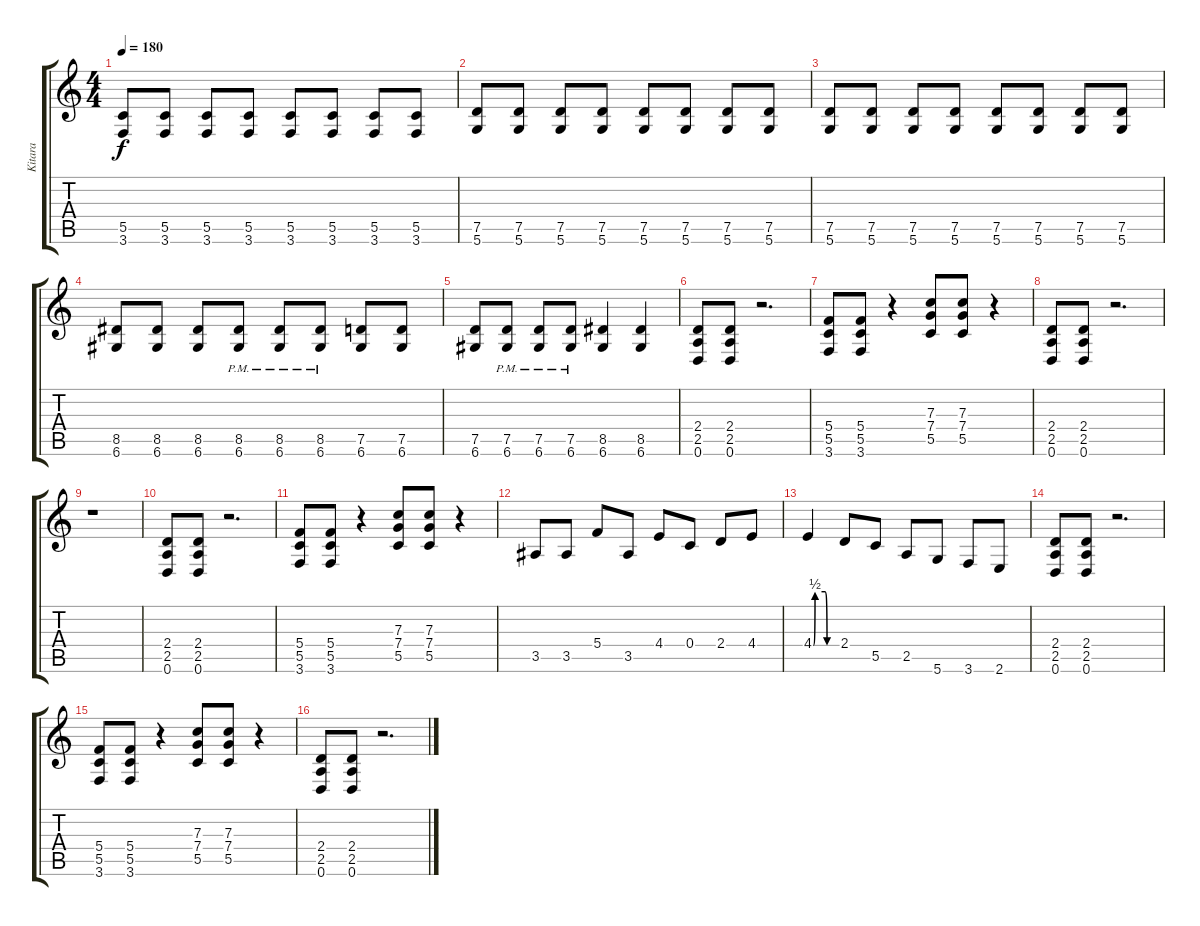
\track ("Kitara" "Kitara") {instrument distortionguitar}
\staff {score tabs}
\tuning (D4 A3 F3 C3 G2 D2) {hide}
\ts (4 4)
\tempo 180
\clef g2
\ks c
(5.5 3.6).8{dy f} (5.5 3.6).8 (5.5 3.6).8 (5.5 3.6).8 (5.5 3.6).8 (5.5 3.6).8 (5.5 3.6).8 (5.5 3.6).8 |
(7.5 5.6).8 (7.5 5.6).8 (7.5 5.6).8 (7.5 5.6).8 (7.5 5.6).8 (7.5 5.6).8 (7.5 5.6).8 (7.5 5.6).8 |
(7.5 5.6).8 (7.5 5.6).8 (7.5 5.6).8 (7.5 5.6).8 (7.5 5.6).8 (7.5 5.6).8 (7.5 5.6).8 (7.5 5.6).8 |
(8.5 6.6).8 (8.5 6.6).8 (8.5 6.6).8 (8.5 6.6{pm}).8 (8.5 6.6{pm}).8 (8.5 6.6{pm}).8 (7.5 6.6).8 (7.5 6.6).8 |
(7.5 6.6).8 (7.5 6.6{pm}).8 (7.5 6.6{pm}).8 (7.5 6.6{pm}).8 (8.5 6.6).4 (8.5 6.6).4 |
(2.4 2.5 0.6).8 (2.4 2.5 0.6).8 r.2{d} |
(5.4 5.5 3.6).8 (5.4 5.5 3.6).8 r.4 (7.3 7.4 5.5).8 (7.3 7.4 5.5).8 r.4 |
(2.4 2.5 0.6).8 (2.4 2.5 0.6).8 r.2{d} |
r.1 |
(2.4 2.5 0.6).8 (2.4 2.5 0.6).8 r.2{d} |
(5.4 5.5 3.6).8 (5.4 5.5 3.6).8 r.4 (7.3 7.4 5.5).8 (7.3 7.4 5.5).8 r.4 |
3.5.8 3.5.8 5.4.8 3.5.8 4.4.8 0.4.8 2.4.8 4.4.8 |
4.4{be (custom 0 0 4 2 30 2 35 0 60 0)}.4 2.4.8 5.5.8 2.5.8 5.6.8 3.6.8 2.6.8 |
(2.4 2.5 0.6).8 (2.4 2.5 0.6).8 r.2{d} |
(5.4 5.5 3.6).8 (5.4 5.5 3.6).8 r.4 (7.3 7.4 5.5).8 (7.3 7.4 5.5).8 r.4 |
(2.4 2.5 0.6).8 (2.4 2.5 0.6).8 r.2{d}
